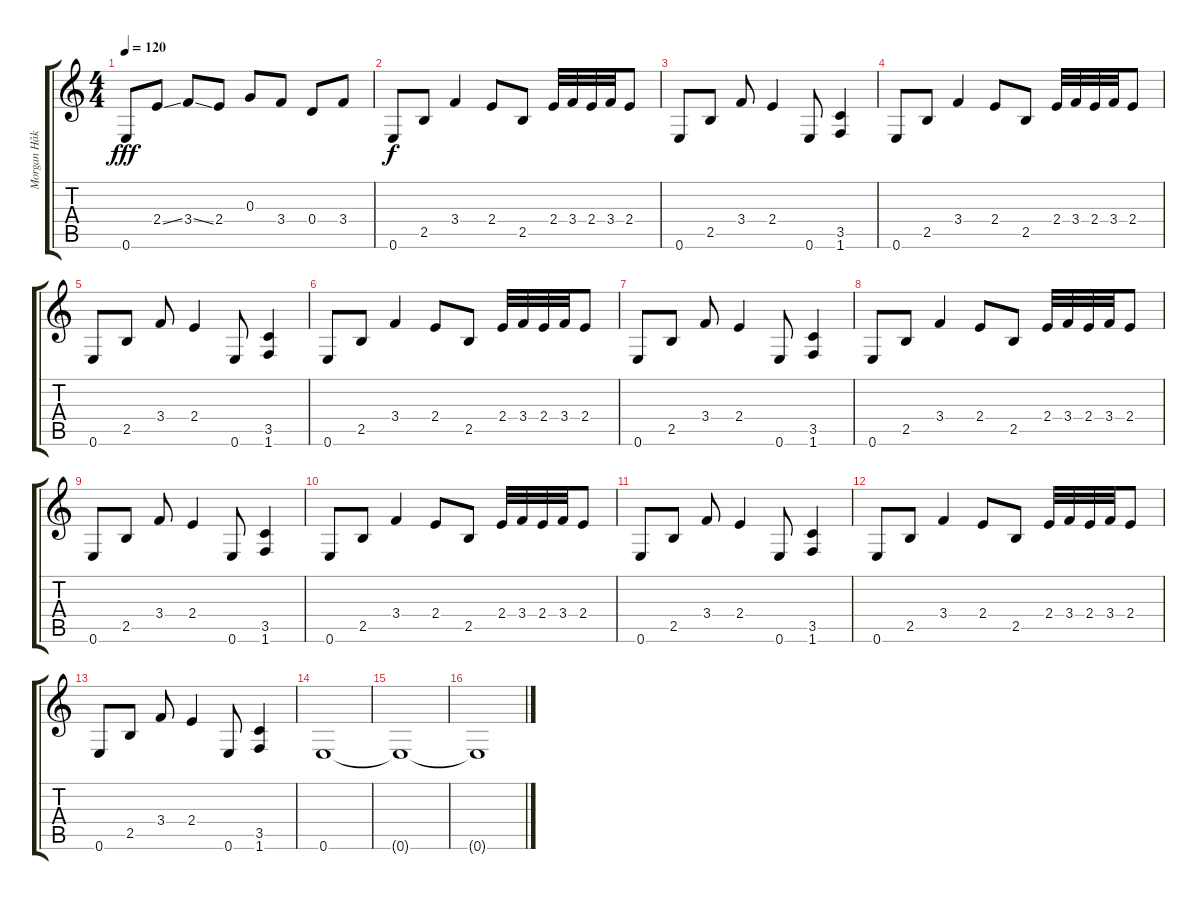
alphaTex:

\track ("Morgan Håkansson" "Morgan Håk") {instrument distortionguitar}
\staff {score tabs}
\tuning (E4 B3 G3 D3 A2 E2) {hide}
\ts (4 4)
\tempo 120
\clef g2
\ks c
0.6.8{dy fff} 2.4{ss}.8 3.4{ss}.8 2.4.8 0.3.8 3.4.8 0.4.8 3.4.8 |
0.6.8{dy f balance 8} 2.5.8 3.4.4 2.4.8 2.5.8 2.4.32 3.4.32 2.4.32 3.4.32 2.4.8 |
0.6.8 2.5.8 3.4.8 2.4.4 0.6.8 (3.5 1.6).4 |
0.6.8{volume 10} 2.5.8 3.4.4 2.4.8 2.5.8 2.4.32 3.4.32 2.4.32 3.4.32 2.4.8 |
0.6.8 2.5.8 3.4.8 2.4.4 0.6.8 (3.5 1.6).4 |
0.6.8 2.5.8 3.4.4 2.4.8 2.5.8 2.4.32 3.4.32 2.4.32 3.4.32 2.4.8 |
0.6.8 2.5.8 3.4.8 2.4.4 0.6.8 (3.5 1.6).4 |
0.6.8{volume 5} 2.5.8 3.4.4 2.4.8 2.5.8 2.4.32 3.4.32 2.4.32 3.4.32 2.4.8 |
0.6.8 2.5.8 3.4.8 2.4.4 0.6.8 (3.5 1.6).4 |
0.6.8 2.5.8 3.4.4 2.4.8 2.5.8 2.4.32 3.4.32 2.4.32 3.4.32 2.4.8 |
0.6.8 2.5.8 3.4.8 2.4.4 0.6.8 (3.5 1.6).4 |
0.6.8 2.5.8 3.4.4 2.4.8 2.5.8 2.4.32 3.4.32 2.4.32 3.4.32 2.4.8 |
0.6.8 2.5.8 3.4.8 2.4.4 0.6.8 (3.5 1.6).4 |
0.6.1 |
0.6{t}.1 |
0.6{t}.1
